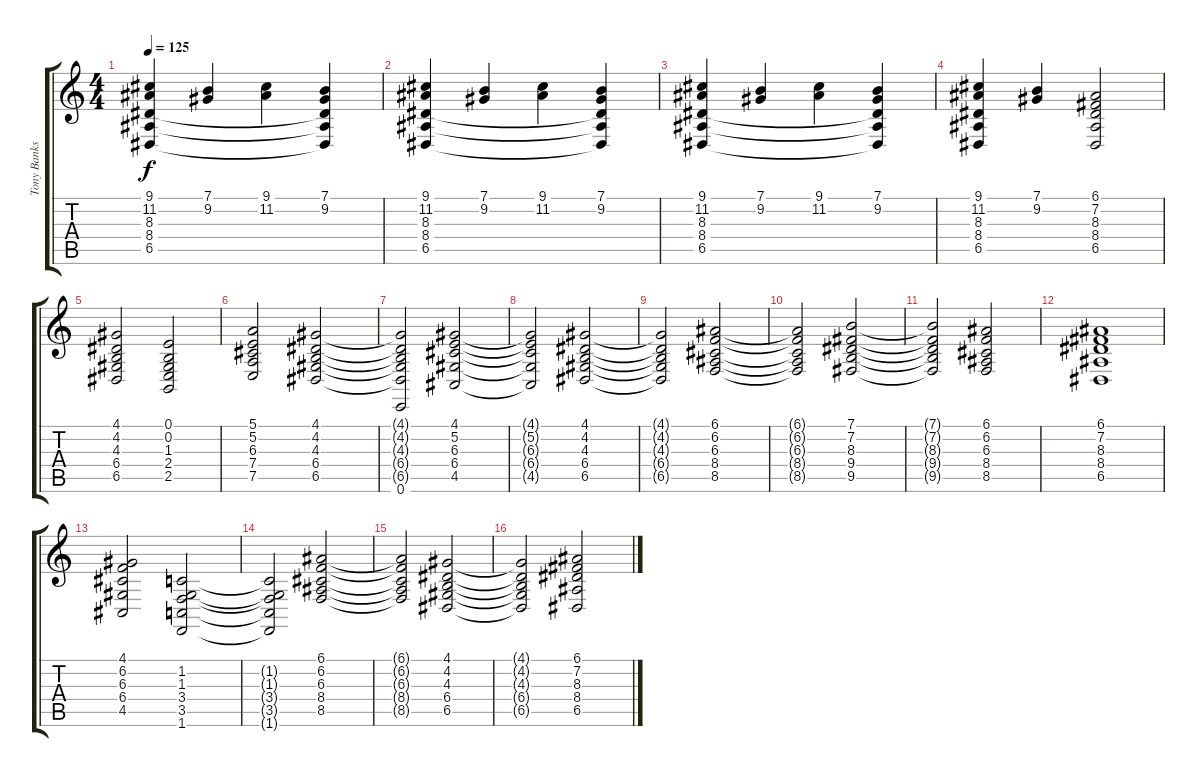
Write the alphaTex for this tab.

\track ("Tony Banks (organ)" "Tony Banks") {instrument drawbarorgan}
\staff {score tabs}
\tuning (E4 B3 G3 D3 A2 E2) {hide}
\ts (4 4)
\tempo 125
\clef g2
\ks c
(9.1 11.2 8.3 8.4 6.5).4{dy f} (7.1 9.2).4 (9.1 11.2).4 (7.1 9.2 8.3{t} 8.4{t} 6.5{t}).4 |
(9.1 11.2 8.3 8.4 6.5).4 (7.1 9.2).4 (9.1 11.2).4 (7.1 9.2 8.3{t} 8.4{t} 6.5{t}).4 |
(9.1 11.2 8.3 8.4 6.5).4 (7.1 9.2).4 (9.1 11.2).4 (7.1 9.2 8.3{t} 8.4{t} 6.5{t}).4 |
(9.1 11.2 8.3 8.4 6.5).4 (7.1 9.2).4 (6.1 7.2 8.3 8.4 6.5).2 |
(4.1 4.2 4.3 6.4 6.5).2 (0.1 0.2 1.3 2.4 2.5).2 |
(5.1 5.2 6.3 7.4 7.5).2 (4.1 4.2 4.3 6.4 6.5).2 |
(4.1{t} 4.2{t} 4.3{t} 6.4{t} 6.5{t} 0.6).2 (4.1 5.2 6.3 6.4 4.5).2 |
(4.1{t} 5.2{t} 6.3{t} 6.4{t} 4.5{t}).2 (4.1 4.2 4.3 6.4 6.5).2 |
(4.1{t} 4.2{t} 4.3{t} 6.4{t} 6.5{t}).2 (6.1 6.2 6.3 8.4 8.5).2 |
(6.1{t} 6.2{t} 6.3{t} 8.4{t} 8.5{t}).2 (7.1 7.2 8.3 9.4 9.5).2 |
(7.1{t} 7.2{t} 8.3{t} 9.4{t} 9.5{t}).2 (6.1 6.2 6.3 8.4 8.5).2 |
(6.1 7.2 8.3 8.4 6.5).1 |
(4.1 6.2 6.3 6.4 4.5).2 (1.2 1.3 3.4 3.5 1.6).2 |
(1.2{t} 1.3{t} 3.4{t} 3.5{t} 1.6{t}).2 (6.1 6.2 6.3 8.4 8.5).2 |
(6.1{t} 6.2{t} 6.3{t} 8.4{t} 8.5{t}).2 (4.1 4.2 4.3 6.4 6.5).2 |
(4.1{t} 4.2{t} 4.3{t} 6.4{t} 6.5{t}).2 (6.1 7.2 8.3 8.4 6.5).2
